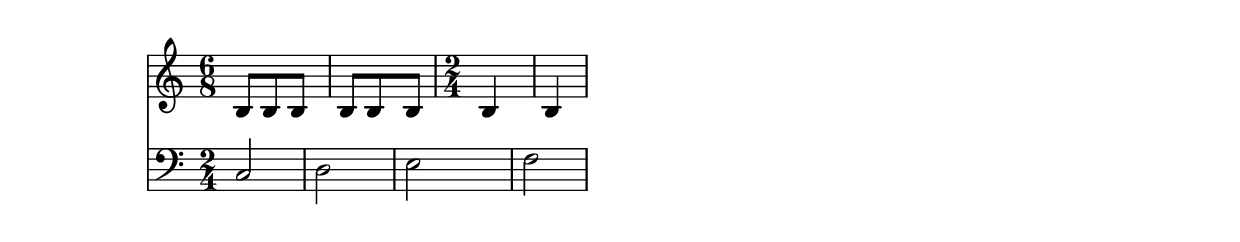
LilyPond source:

%% Do not edit this file; it is auto-generated from input/new
%% This file is in the public domain.
\version "2.11.48"
\header {
  lsrtags = "rhythms,contexts-and-engravers"
  texidoc = "The @code{measureLength} property, together with
@code{measurePosition}, determines when a bar line is needed.  However,
when using @code{\\scaleDurations}, the scaling of durations makes it
difficult to change time signatures.  In this case, @code{measureLength}
should be set manually, using the @code{ly:make-moment} callback.  The
second argument must be the same as the second argument of
@code{\\scaleDurations}."
  doctitle = "Changing time signatures inside a polymetric section using @code{\\scaleDurations}"
} % begin verbatim

\layout {
  \context {
    \Score
    \remove "Timing_translator"
    \remove "Default_bar_line_engraver"
  }
  \context {
    \Staff
    \consists "Timing_translator"
    \consists "Default_bar_line_engraver"
  }
}

<<
  \new Staff {
    \scaleDurations #'(8 . 5) {
      \time 6/8
      \set Timing.measureLength = #(ly:make-moment 3 5)
      b8 b b b b b
      \time 2/4
      \set Timing.measureLength = #(ly:make-moment 2 5)
      b4 b
    }
  }
  \new Staff {
    \clef bass
    \time 2/4
    c2 d e f
  }
>>
